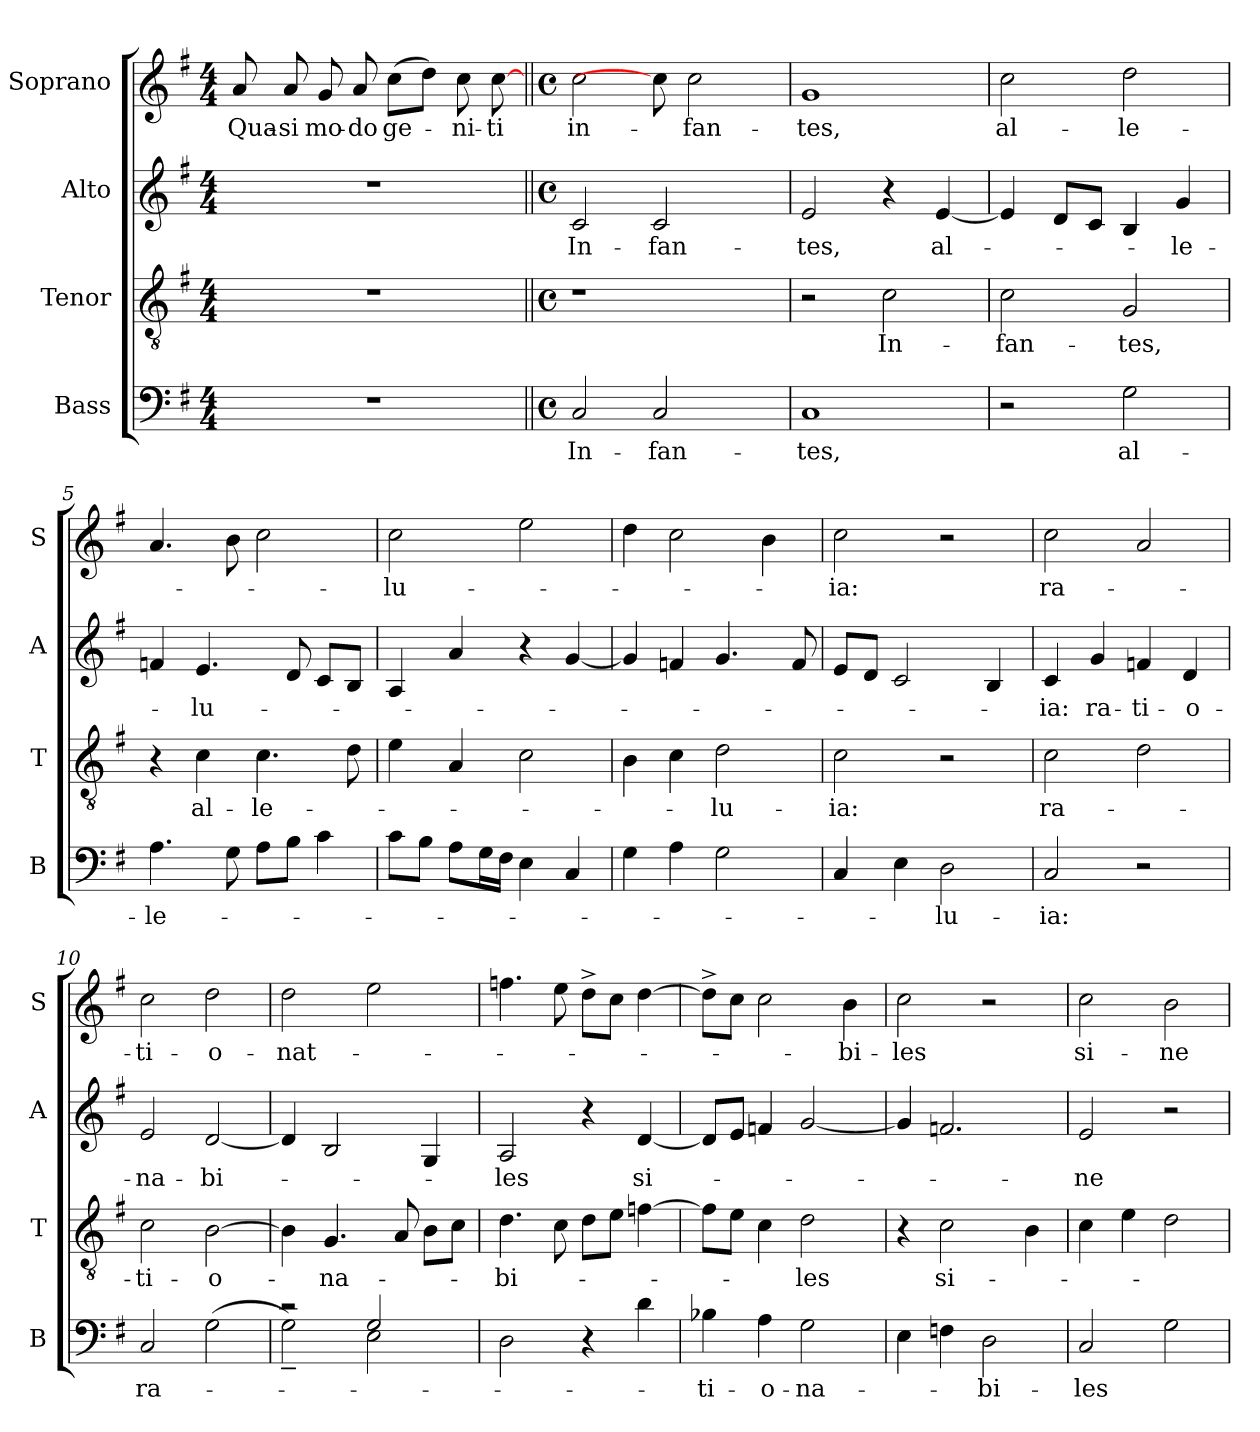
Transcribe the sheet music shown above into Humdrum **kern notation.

**kern	**text	**kern	**text	**kern	**text	**kern	**text
*part4	*part4	*part3	*part3	*part2	*part2	*part1	*part1
*staff4	*staff4	*staff3	*staff3	*staff2	*staff2	*staff1	*staff1
*I"Bass	*	*I"Tenor	*	*I"Alto	*	*I"Soprano	*
*I'B	*	*I'T	*	*I'A	*	*I'S	*
*clefF4	*	*clefGv2	*	*clefG2	*	*clefG2	*
*k[f#]	*	*k[f#]	*	*k[f#]	*	*k[f#]	*
*G:	*	*G:	*	*G:	*	*G:	*
*M4/4	*	*M4/4	*	*M4/4	*	*M4/4	*
=1	=1	=1	=1	=1	=1	=1	=1
!LO:N:vis=1	!	!LO:N:vis=1	!	!LO:N:vis=1	!	!	!LO:LY:b
1r	.	1r	.	1r	.	8a/	Qua-
!	!	!	!	!	!	!	!LO:LY:b:rj
.	.	.	.	.	.	8a/	-si
!	!	!	!	!	!	!	!LO:LY:b
.	.	.	.	.	.	8g/	mo-
!	!	!	!	!	!	!	!LO:LY:b:rj
.	.	.	.	.	.	8a/	-do
!	!	!	!	!	!	!	!LO:LY:b
.	.	.	.	.	.	(>8cc\L	ge-
.	.	.	.	.	.	8dd\J)	.
!	!	!	!	!	!	!	!LO:LY:b
.	.	.	.	.	.	8cc\	-ni-
!	!	!	!	!	!	!	!LO:LY:b:rj
.	.	.	.	.	.	[8cc\	-ti
=2||	=2||	=2||	=2||	=2||	=2||	=2||	=2||
*M4/4	*	*M4/4	*	*M4/4	*	*M4/4	*
*met(c)	*	*met(c)	*	*met(c)	*	*met(c)	*
!	!LO:LY:b	!	!	!	!LO:LY:b	!	!LO:LY:b
2C/	In-	1r	.	2c/	In-	2cc\	in-
!	!LO:LY:b	!	!	!	!LO:LY:b	!	!
2C/	-fan-	.	.	2c/	-fan-	8cc\]	.
!	!	!	!	!	!	!	!LO:LY:b
.	.	.	.	.	.	2cc\	-fan-
8ryy	.	8ryy	.	8ryy	.	.	.
=3	=3	=3	=3	=3	=3	=3	=3
!	!LO:LY:b	!	!	!	!LO:LY:b	!	!LO:LY:b
1C	-tes,	2r	.	2e/	-tes,	1g	-tes,
!	!	!	!LO:LY:b	!	!	!	!
.	.	2c\	In-	4r	.	.	.
!	!	!	!	!	!LO:LY:b	!	!
.	.	.	.	[<4e/	al-	.	.
=4	=4	=4	=4	=4	=4	=4	=4
!	!	!	!LO:LY:b	!	!	!	!LO:LY:b
2r	.	2c\	-fan-	4e/]	.	2cc\	al-
.	.	.	.	8d/L	.	.	.
.	.	.	.	8c/J	.	.	.
!	!LO:LY:b	!	!LO:LY:b	!	!	!	!LO:LY:b
2G\	al-	2G/	-tes,	4B/	.	2dd\	-le-
!	!	!	!	!	!LO:LY:b	!	!
.	.	.	.	4g/	-le-	.	.
=5	=5	=5	=5	=5	=5	=5	=5
!	!LO:LY:b	!	!	!	!	!	!
4.A\	-le-	4r	.	4fn/	.	4.a/	.
!	!	!	!LO:LY:b	!	!LO:LY:b	!	!
.	.	4c\	al-	4.e/	-lu-	.	.
8G\	.	.	.	.	.	8b\	.
!	!	!	!LO:LY:b	!	!	!	!
8A\L	.	4.c\	-le-	.	.	2cc\	.
8B\J	.	.	.	8d/	.	.	.
4c\	.	.	.	8c/L	.	.	.
.	.	8d\	.	8B/J	.	.	.
!!LO:LB:g=z
=6	=6	=6	=6	=6	=6	=6	=6
!	!	!	!	!	!	!	!LO:LY:b
8c\L	.	4e\	.	4A/	.	2cc\	-lu-
8B\J	.	.	.	.	.	.	.
8A\L	.	4A/	.	4a/	.	.	.
16G\L	.	.	.	.	.	.	.
16F#\JJ	.	.	.	.	.	.	.
4E\	.	2c\	.	4r	.	2ee\	.
4C/	.	.	.	[<4g/	.	.	.
=7	=7	=7	=7	=7	=7	=7	=7
4G\	.	4B\	.	4g/]	.	4dd\	.
4A\	.	4c\	.	4fn/	.	2cc\	.
!	!	!	!LO:LY:b	!	!	!	!
2G\	.	2d\	-lu-	4.g/	.	.	.
.	.	.	.	.	.	4b\	.
.	.	.	.	8f/	.	.	.
=8	=8	=8	=8	=8	=8	=8	=8
!	!	!	!LO:LY:b	!	!	!	!LO:LY:b
4C/	.	2c\	-ia:	8e/L	.	2cc\	-ia:
.	.	.	.	8d/J	.	.	.
4E\	.	.	.	2c/	.	.	.
!	!LO:LY:b	!	!	!	!	!	!
2D\	-lu-	2r	.	.	.	2r	.
.	.	.	.	4B/	.	.	.
=9	=9	=9	=9	=9	=9	=9	=9
!	!LO:LY:b	!	!LO:LY:b	!	!LO:LY:b	!	!LO:LY:b
2C/	-ia:	2c\	ra-	4c/	-ia:	2cc\	ra-
!	!	!	!	!	!LO:LY:b	!	!
.	.	.	.	4g/	ra-	.	.
!	!	!	!	!	!LO:LY:b	!	!
2r	.	2d\	.	4fn/	-ti-	2a/	.
!	!	!	!	!	!LO:LY:b	!	!
.	.	.	.	4d/	-o-	.	.
=10	=10	=10	=10	=10	=10	=10	=10
!	!LO:LY:b	!	!LO:LY:b	!	!LO:LY:b	!	!LO:LY:b
2C/	ra-	2c\	-ti-	2e/	-na-	2cc\	-ti-
!	!	!	!LO:LY:b	!	!LO:LY:b	!	!LO:LY:b
(>2G\	.	[>2B\	-o-	[<2d/	-bi-	2dd\	-o-
=11	=11	=11	=11	=11	=11	=11	=11
*^	*	*	*	*	*	*	*
!	!	!	!	!	!	!	!	!LO:LY:b
2rc	2G~<\)	.	4B\]	.	4d/]	.	2dd\	-nat-
!	!	!	!	!LO:LY:b	!	!	!	!
.	.	.	4.G/	-na-	2B/	.	.	.
2G/	2E\	.	.	.	.	.	2ee\	.
.	.	.	8A/	.	.	.	.	.
.	.	.	8B\L	.	4G/	.	.	.
.	.	.	8c\J	.	.	.	.	.
*v	*v	*	*	*	*	*	*	*
!!LO:LB:g=z
=12	=12	=12	=12	=12	=12	=12	=12
!	!	!	!LO:LY:b	!	!LO:LY:b	!	!
2D\	.	4.d\	-bi-	2A/	-les	4.ffn\	.
.	.	8c\	.	.	.	8ee\	.
4r	.	8d\L	.	4r	.	8dd^>\L	.
.	.	8e\J	.	.	.	8cc\J	.
!	!	!	!	!	!LO:LY:b	!	!
4d\	.	[>4fn\	.	[<4d/	si-	[>4dd\	.
=13	=13	=13	=13	=13	=13	=13	=13
!	!LO:LY:b	!	!	!	!	!	!
4B-X\	-ti-	8f\L]	.	8d/L]	.	8dd^>\L]	.
.	.	8e\J	.	8e/J	.	8cc\J	.
!	!LO:LY:b	!	!	!	!	!	!
4A\	-o-	4c\	.	4fn/	.	2cc\	.
!	!LO:LY:b	!	!LO:LY:b	!	!	!	!
2G\	-na-	2d\	-les	[<2g/	.	.	.
!	!	!	!	!	!	!	!LO:LY:b
.	.	.	.	.	.	4b\	-bi-
=14	=14	=14	=14	=14	=14	=14	=14
!	!	!	!	!	!	!	!LO:LY:b
4E\	.	4r	.	4g/]	.	2cc\	-les
!	!	!	!LO:LY:b	!	!	!	!
4Fn\	.	2c\	si-	2.fn/	.	.	.
!	!LO:LY:b	!	!	!	!	!	!
2D\	-bi-	.	.	.	.	2r	.
.	.	4B\	.	.	.	.	.
=15	=15	=15	=15	=15	=15	=15	=15
!	!LO:LY:b	!	!	!	!LO:LY:b	!	!LO:LY:b
2C/	-les	4c\	.	2e/	-ne	2cc\	si-
.	.	4e\	.	.	.	.	.
!	!	!	!	!	!	!	!LO:LY:b
2G\	.	2d\	.	2r	.	2b\	-ne
=	=	=	=	=	=	=	=
*-	*-	*-	*-	*-	*-	*-	*-
